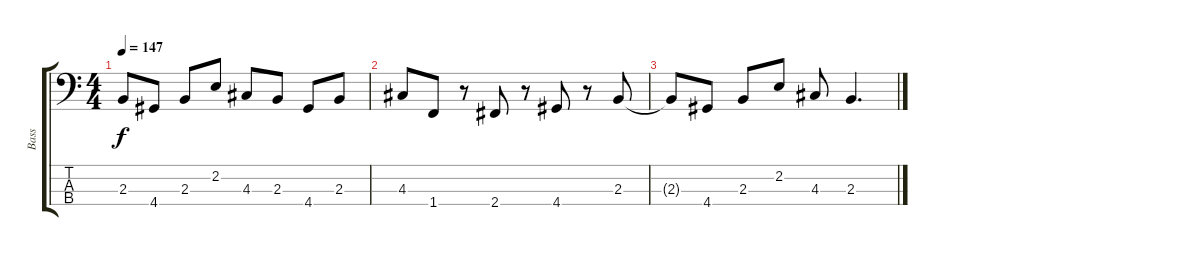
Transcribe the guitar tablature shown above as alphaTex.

\track ("Bass" "Bass") {instrument electricbasspick}
\staff {score tabs}
\tuning (G2 D2 A1 E1) {hide}
\ts (4 4)
\tempo 147
\clef f4
\ks c
2.3{t}.8{dy f} 4.4.8 2.3.8 2.2.8 4.3.8 2.3.8 4.4.8 2.3.8 |
4.3.8 1.4.8 r.8 2.4.8 r.8 4.4.8 r.8 2.3.8 |
2.3{t}.8 4.4.8 2.3.8 2.2.8 4.3.8 2.3.4{d}
